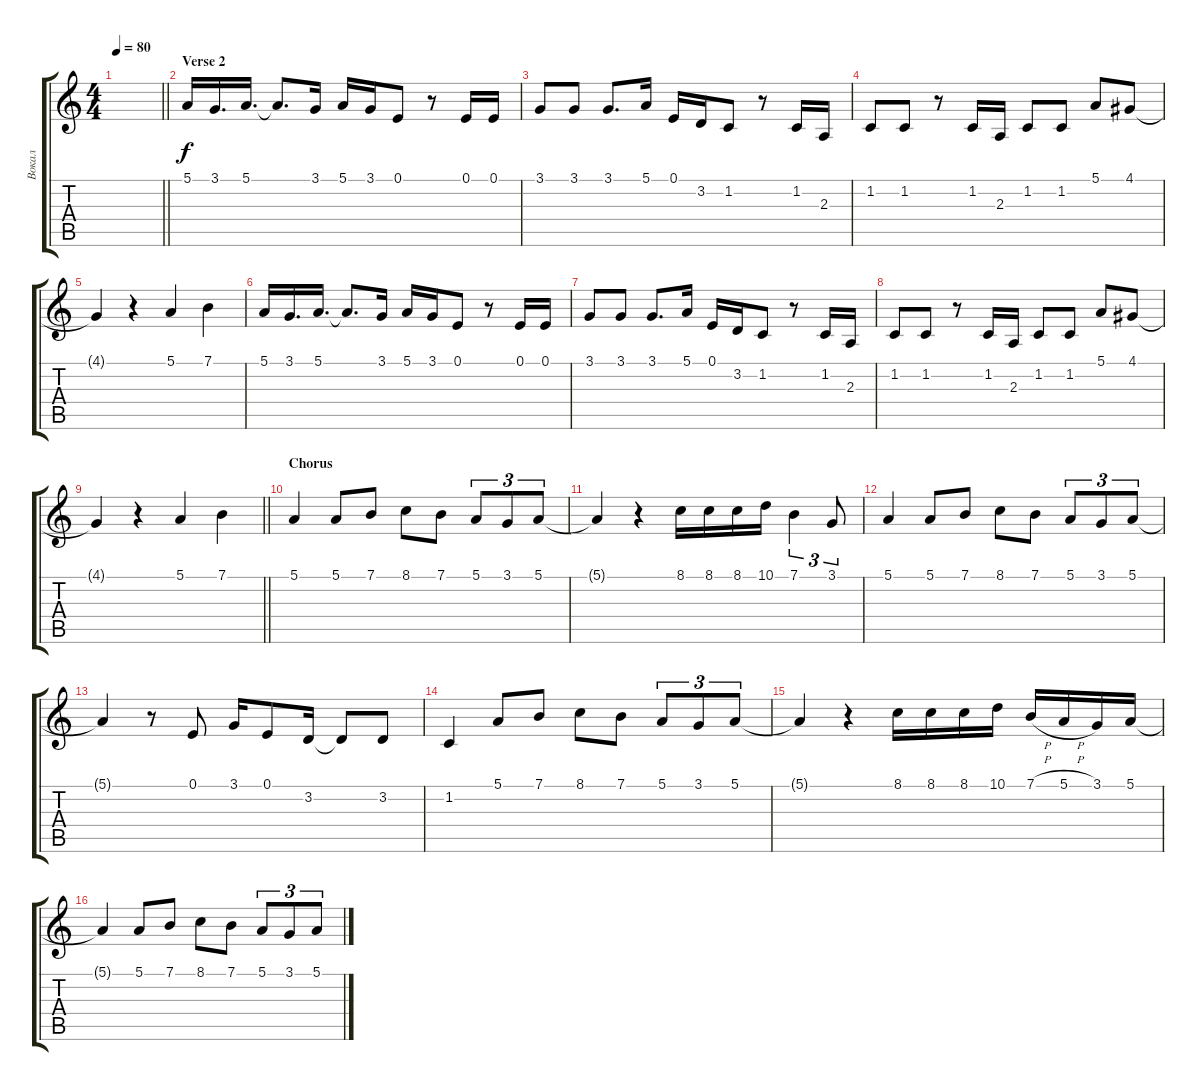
\track ("Вокал" "Вокал") {instrument trombone}
\staff {score tabs}
\tuning (E4 B3 G3 D3 A2 E2) {hide}
\ts (4 4)
\tempo 80
\clef g2
\barLineRight lightlight
\ks aminor
|
\section ("" "Verse 2")
5.1.16 3.1.16{d} 5.1.16{d} 5.1{t}.8{d} 3.1.16 5.1.16 3.1.16 0.1.8 r.8 0.1.16 0.1.16 |
3.1.8 3.1.8 3.1.8{d} 5.1.16 0.1.16 3.2.16 1.2.8 r.8 1.2.16 2.3.16 |
1.2.8 1.2.8 r.8 1.2.16 2.3.16 1.2.8 1.2.8 5.1.8 4.1.8 |
4.1{t}.4 r.4 5.1.4 7.1.4 |
5.1.16 3.1.16{d} 5.1.16{d} 5.1{t}.8{d} 3.1.16 5.1.16 3.1.16 0.1.8 r.8 0.1.16 0.1.16 |
3.1.8 3.1.8 3.1.8{d} 5.1.16 0.1.16 3.2.16 1.2.8 r.8 1.2.16 2.3.16 |
1.2.8 1.2.8 r.8 1.2.16 2.3.16 1.2.8 1.2.8 5.1.8 4.1.8 |
\barLineRight lightlight
4.1{t}.4 r.4 5.1.4 7.1.4 |
\section ("" "Chorus")
5.1.4 5.1.8 7.1.8 8.1.8 7.1.8 5.1.8{tu (3 2)} 3.1.8{tu (3 2)} 5.1.8{tu (3 2)} |
5.1{t}.4 r.4 8.1.16 8.1.16 8.1.16 10.1.16 7.1.4{tu (3 2)} 3.1.8{tu (3 2)} |
5.1.4 5.1.8 7.1.8 8.1.8 7.1.8 5.1.8{tu (3 2)} 3.1.8{tu (3 2)} 5.1.8{tu (3 2)} |
5.1{t}.4 r.8 0.1.8 3.1.16 0.1.8 3.2.16 3.2{t}.8 3.2.8 |
1.2.4 5.1.8 7.1.8 8.1.8 7.1.8 5.1.8{tu (3 2)} 3.1.8{tu (3 2)} 5.1.8{tu (3 2)} |
5.1{t}.4 r.4 8.1.16 8.1.16 8.1.16 10.1.16 7.1{h}.16 5.1{h}.16 3.1.16 5.1.16 |
5.1{t}.4 5.1.8 7.1.8 8.1.8 7.1.8 5.1.8{tu (3 2)} 3.1.8{tu (3 2)} 5.1.8{tu (3 2)}
